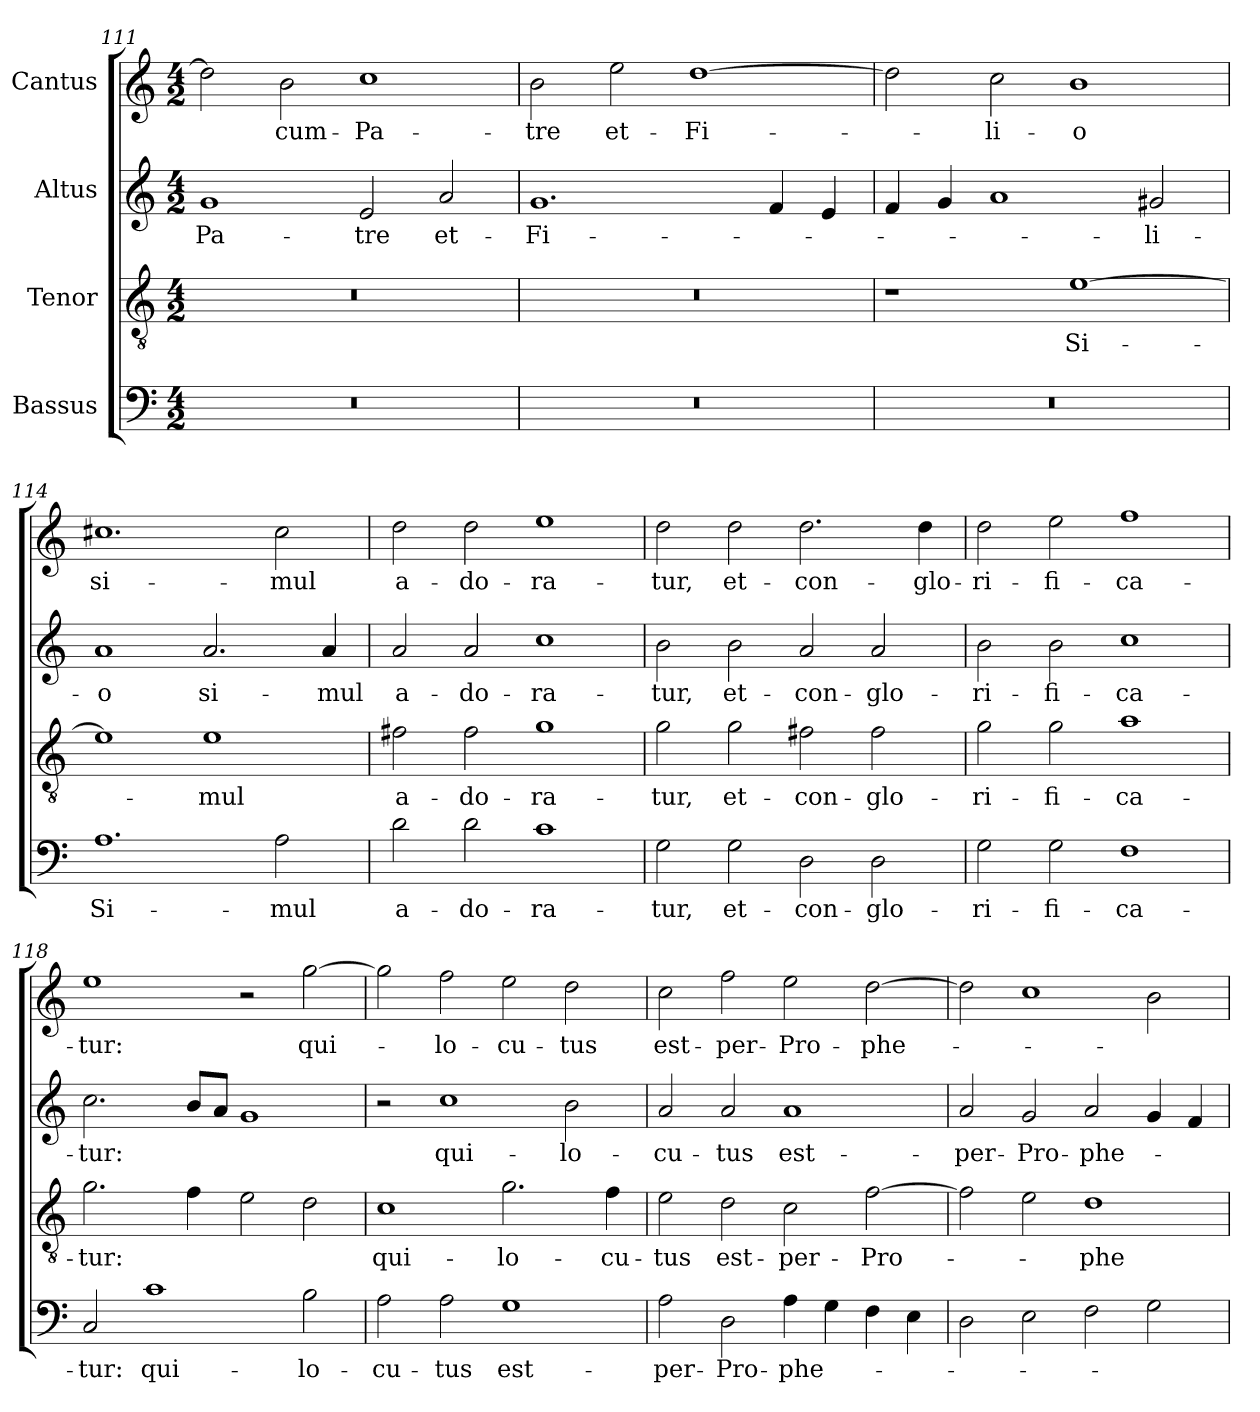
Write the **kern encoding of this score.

**kern	**text	**kern	**text	**kern	**text	**kern	**text
*part4	*part4	*part3	*part3	*part2	*part2	*part1	*part1
*staff4	*staff4	*staff3	*staff3	*staff2	*staff2	*staff1	*staff1
*I"Bassus	*	*I"Tenor	*	*I"Altus	*	*I"Cantus	*
*clefF4	*	*clefGv2	*	*clefG2	*	*clefG2	*
*k[]	*	*k[]	*	*k[]	*	*k[]	*
*M4/2	*	*M4/2	*	*M4/2	*	*M4/2	*
=111	=111	=111	=111	=111	=111	=111	=111
0r	.	0r	.	1g/	Pa-	2dd\]	.
.	.	.	.	.	.	2b\	cum-
.	.	.	.	2e/	-tre	1cc\	Pa-
.	.	.	.	2a/	et-	.	.
=112	=112	=112	=112	=112	=112	=112	=112
0r	.	0r	.	1.g/	Fi-	2b\	-tre
.	.	.	.	.	.	2ee\	et-
.	.	.	.	.	.	[1dd\	Fi-
.	.	.	.	4f/	.	.	.
.	.	.	.	4e/	.	.	.
=113	=113	=113	=113	=113	=113	=113	=113
0r	.	1r	.	4f/	.	2dd\]	.
.	.	.	.	4g/	.	.	.
.	.	.	.	1a/	.	2cc\	-li-
.	.	[1e\	Si-	.	.	1b\	-o
.	.	.	.	2g#X/	-li-	.	.
=114	=114	=114	=114	=114	=114	=114	=114
1.A\	Si-	1e\]	.	1a/	-o	1.cc#X\	si-
.	.	1e\	-mul	2.a/	si-	.	.
2A\	-mul	.	.	.	.	2cc#\	-mul
.	.	.	.	4a/	-mul	.	.
=115	=115	=115	=115	=115	=115	=115	=115
2d\	a-	2f#X\	a-	2a/	a-	2dd\	a-
2d\	-do-	2f#\	-do-	2a/	-do-	2dd\	-do-
1c\	-ra-	1g\	-ra-	1cc\	-ra-	1ee\	-ra-
=116	=116	=116	=116	=116	=116	=116	=116
2G\	-tur,	2g\	-tur,	2b\	-tur,	2dd\	-tur,
2G\	et-	2g\	et-	2b\	et-	2dd\	et-
2D\	con-	2f#X\	con-	2a/	con-	2.dd\	con-
2D\	-glo-	2f#\	-glo-	2a/	-glo-	.	.
.	.	.	.	.	.	4dd\	-glo-
=117	=117	=117	=117	=117	=117	=117	=117
2G\	-ri-	2g\	-ri-	2b\	-ri-	2dd\	-ri-
2G\	-fi-	2g\	-fi-	2b\	-fi-	2ee\	-fi-
1F\	-ca-	1a\	-ca-	1cc\	-ca-	1ff\	-ca-
=118	=118	=118	=118	=118	=118	=118	=118
2C/	-tur:	2.g\	-tur:	2.cc\	-tur:	1ee\	-tur:
1c\	qui-	.	.	.	.	.	.
.	.	4f\	.	8b/L	.	.	.
.	.	.	.	8a/J	.	.	.
.	.	2e\	.	1g/	.	2r	.
2B\	lo-	2d\	.	.	.	[2gg\	qui-
=119	=119	=119	=119	=119	=119	=119	=119
2A\	-cu-	1c\	qui-	2r	.	2gg\]	.
2A\	-tus	.	.	1cc\	qui-	2ff\	lo-
1G\	est-	2.g\	lo-	.	.	2ee\	-cu-
.	.	.	.	2b\	lo-	2dd\	-tus
.	.	4f\	-cu-	.	.	.	.
=120	=120	=120	=120	=120	=120	=120	=120
2A\	per-	2e\	-tus	2a/	-cu-	2cc\	est-
2D\	Pro-	2d\	est-	2a/	-tus	2ff\	per-
4A\	-phe-	2c\	per-	1a/	est-	2ee\	Pro-
4G\	.	.	.	.	.	.	.
4F\	.	[2f\	Pro-	.	.	[2dd\	-phe-
4E\	.	.	.	.	.	.	.
=121	=121	=121	=121	=121	=121	=121	=121
2D\	.	2f\]	.	2a/	per-	2dd\]	.
2E\	.	2e\	.	2g/	Pro-	1cc\	.
2F\	.	1d\	-phe-	2a/	-phe-	.	.
2G\	.	.	.	4g/	.	2b\	.
.	.	.	.	4f/	.	.	.
=	=	=	=	=	=	=	=
*-	*-	*-	*-	*-	*-	*-	*-
